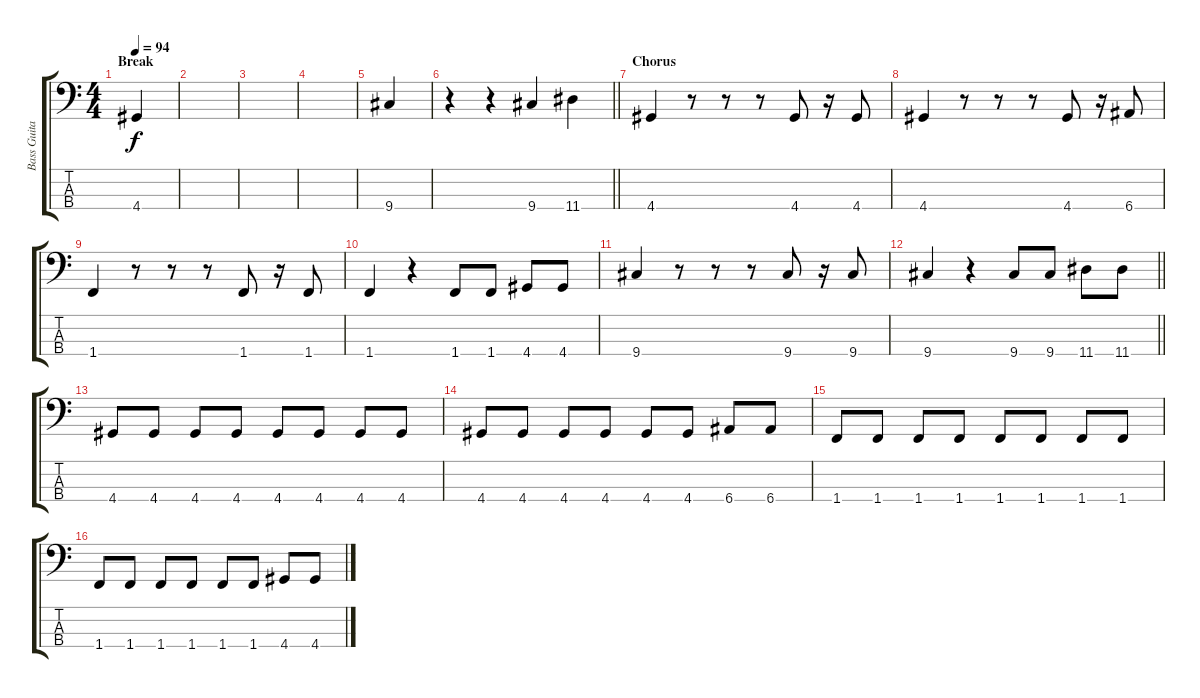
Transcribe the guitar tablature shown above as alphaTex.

\track ("Bass Guitar" "Bass Guita") {instrument electricbassfinger}
\staff {score tabs}
\tuning (G2 D2 A1 E1) {hide}
\ts (4 4)
\section ("" "Break")
\tempo 94
\clef f4
\ks c
4.4.4{dy f} |
|
|
|
9.4.4 |
\barLineRight lightlight
r.4 r.4 9.4.4 11.4.4 |
\section ("" "Chorus")
4.4.4 r.8 r.8 r.8 4.4.8 r.16 4.4.8 |
4.4.4 r.8 r.8 r.8 4.4.8 r.16 6.4.8 |
1.4.4 r.8 r.8 r.8 1.4.8 r.16 1.4.8 |
1.4.4 r.4 1.4.8 1.4.8 4.4.8 4.4.8 |
9.4.4 r.8 r.8 r.8 9.4.8 r.16 9.4.8 |
\barLineRight lightlight
9.4.4 r.4 9.4.8 9.4.8 11.4.8 11.4.8 |
4.4.8 4.4.8 4.4.8 4.4.8 4.4.8 4.4.8 4.4.8 4.4.8 |
4.4.8 4.4.8 4.4.8 4.4.8 4.4.8 4.4.8 6.4.8 6.4.8 |
1.4.8 1.4.8 1.4.8 1.4.8 1.4.8 1.4.8 1.4.8 1.4.8 |
1.4.8 1.4.8 1.4.8 1.4.8 1.4.8 1.4.8 4.4.8 4.4.8
